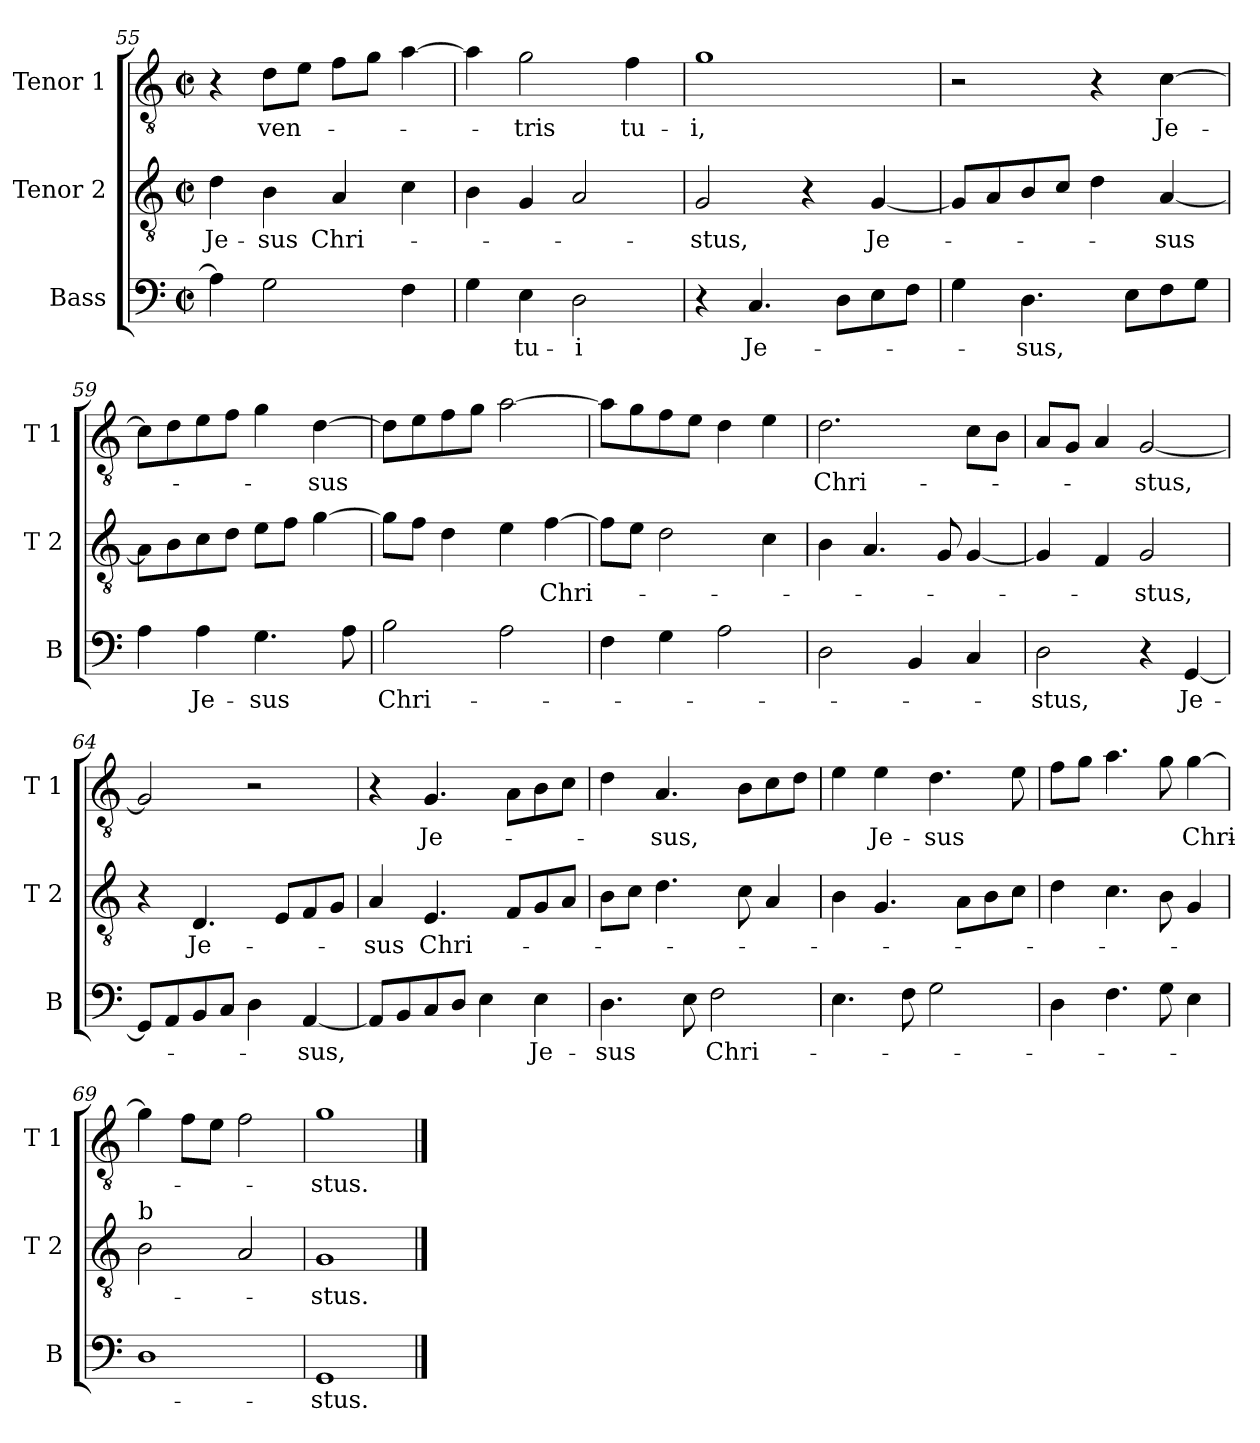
**kern	**text	**kern	**text	**kern	**text
*part3	*part3	*part2	*part2	*part1	*part1
*staff3	*staff3	*staff2	*staff2	*staff1	*staff1
*I"Bass	*	*I"Tenor 2	*	*I"Tenor 1	*
*I'B	*	*I'T 2	*	*I'T 1	*
*clefF4	*	*clefGv2	*	*clefGv2	*
*k[]	*	*k[]	*	*k[]	*
*C:	*	*C:	*	*C:	*
*M2/2	*	*M2/2	*	*M2/2	*
*met(c|)	*	*met(c|)	*	*met(c|)	*
=55	=55	=55	=55	=55	=55
!	!	!	!LO:LY:b	!	!
4A\]	.	4d\	Je-	4r	.
!	!	!	!LO:LY:b	!	!LO:LY:b
2G\	.	4B\	-sus	8d\L	ven-
.	.	.	.	8e\J	.
!	!	!	!LO:LY:b	!	!
.	.	4A/	Chri-	8f\L	.
.	.	.	.	8g\J	.
4F\	.	4c\	.	[4a\	.
=56	=56	=56	=56	=56	=56
4G\	.	4B\	.	4a\]	.
!	!LO:LY:b	!	!	!	!LO:LY:b
4E\	tu-	4G/	.	2g\	-tris
!	!LO:LY:b	!	!	!	!
2D\	-i	2A/	.	.	.
!	!	!	!	!	!LO:LY:b
.	.	.	.	4f\	tu-
=57	=57	=57	=57	=57	=57
!	!	!	!LO:LY:b	!	!LO:LY:b
4r	.	2G/	-stus,	1g	-i,
!	!LO:LY:b	!	!	!	!
4.C/	Je-	.	.	.	.
.	.	4r	.	.	.
8D\L	.	.	.	.	.
!	!	!	!LO:LY:b	!	!
8E\	.	[4G/	Je-	.	.
8F\J	.	.	.	.	.
=58	=58	=58	=58	=58	=58
4G\	.	8G/L]	.	2r	.
.	.	8A/	.	.	.
!	!LO:LY:b	!	!	!	!
4.D\	-sus,	8B/	.	.	.
.	.	8c/J	.	.	.
.	.	4d\	.	4r	.
8E\L	.	.	.	.	.
!	!	!	!LO:LY:b	!	!LO:LY:b
8F\	.	[4A/	-sus	[4c\	Je-
8G\J	.	.	.	.	.
=59	=59	=59	=59	=59	=59
4A\	.	8A\L]	.	8c\L]	.
.	.	8B\	.	8d\	.
!	!LO:LY:b	!	!	!	!
4A\	Je-	8c\	.	8e\	.
.	.	8d\J	.	8f\J	.
!	!LO:LY:b	!	!	!	!
4.G\	-sus	8e\L	.	4g\	.
.	.	8f\J	.	.	.
!	!	!	!	!	!LO:LY:b
.	.	[4g\	.	[4d\	-sus
8A\	.	.	.	.	.
!!LO:LB:g=z
=60	=60	=60	=60	=60	=60
!	!LO:LY:b	!	!	!	!
2B\	Chri-	8g\L]	.	8d\L]	.
.	.	8f\J	.	8e\	.
.	.	4d\	.	8f\	.
.	.	.	.	8g\J	.
2A\	.	4e\	.	[2a\	.
!	!	!	!LO:LY:b	!	!
.	.	[4f\	Chri-	.	.
=61	=61	=61	=61	=61	=61
4F\	.	8f\L]	.	8a\L]	.
.	.	8e\J	.	8g\	.
4G\	.	2d\	.	8f\	.
.	.	.	.	8e\J	.
2A\	.	.	.	4d\	.
.	.	4c\	.	4e\	.
=62	=62	=62	=62	=62	=62
!	!	!	!	!	!LO:LY:b
2D\	.	4B\	.	2.d\	Chri-
.	.	4.A/	.	.	.
4BB/	.	.	.	.	.
.	.	8G/	.	.	.
4C/	.	[4G/	.	8c\L	.
.	.	.	.	8B\J	.
=63	=63	=63	=63	=63	=63
!	!LO:LY:b	!	!	!	!
2D\	-stus,	4G/]	.	8A/L	.
.	.	.	.	8G/J	.
.	.	4F/	.	4A/	.
!	!	!	!LO:LY:b	!	!LO:LY:b
4r	.	2G/	-stus,	[2G/	-stus,
!	!LO:LY:b	!	!	!	!
[4GG/	Je-	.	.	.	.
=64	=64	=64	=64	=64	=64
8GG/L]	.	4r	.	2G/]	.
8AA/	.	.	.	.	.
!	!	!	!LO:LY:b	!	!
8BB/	.	4.D/	Je-	.	.
8C/J	.	.	.	.	.
4D\	.	.	.	2r	.
.	.	8E/L	.	.	.
!	!LO:LY:b	!	!	!	!
[4AA/	-sus,	8F/	.	.	.
.	.	8G/J	.	.	.
!!LO:PB:g=z
=65	=65	=65	=65	=65	=65
!	!	!	!LO:LY:b	!	!
8AA/L]	.	4A/	-sus	4r	.
8BB/	.	.	.	.	.
!	!	!	!LO:LY:b	!	!LO:LY:b
8C/	.	4.E/	Chri-	4.G/	Je-
8D/J	.	.	.	.	.
4E\	.	.	.	.	.
.	.	8F/L	.	8A\L	.
!	!LO:LY:b	!	!	!	!
4E\	Je-	8G/	.	8B\	.
.	.	8A/J	.	8c\J	.
=66	=66	=66	=66	=66	=66
!	!LO:LY:b	!	!	!	!
4.D\	-sus	8B\L	.	4d\	.
.	.	8c\J	.	.	.
!	!	!	!	!	!LO:LY:b
.	.	4.d\	.	4.A/	-sus,
8E\	.	.	.	.	.
!	!LO:LY:b	!	!	!	!
2F\	Chri-	.	.	.	.
.	.	8c\	.	8B\L	.
.	.	4A/	.	8c\	.
.	.	.	.	8d\J	.
=67	=67	=67	=67	=67	=67
4.E\	.	4B\	.	4e\	.
!	!	!	!	!	!LO:LY:b
.	.	4.G/	.	4e\	Je-
8F\	.	.	.	.	.
!	!	!	!	!	!LO:LY:b
2G\	.	.	.	4.d\	-sus
.	.	8A\L	.	.	.
.	.	8B\	.	.	.
.	.	8c\J	.	8e\	.
=68	=68	=68	=68	=68	=68
4D\	.	4d\	.	8f\L	.
.	.	.	.	8g\J	.
4.F\	.	4.c\	.	4.a\	.
8G\	.	8B\	.	8g\	.
!	!	!	!	!	!LO:LY:b
4E\	.	4G/	.	[4g\	Chri-
=69	=69	=69	=69	=69	=69
!	!	!LO:TX:a:t=b	!	!	!
1D	.	2B\	.	4g\]	.
.	.	.	.	8f\L	.
.	.	.	.	8e\J	.
.	.	2A/	.	2f\	.
=70	=70	=70	=70	=70	=70
!	!LO:LY:b	!	!LO:LY:b	!	!LO:LY:b
1GG	-stus.	1G	-stus.	1g	-stus.
==	==	==	==	==	==
*-	*-	*-	*-	*-	*-
